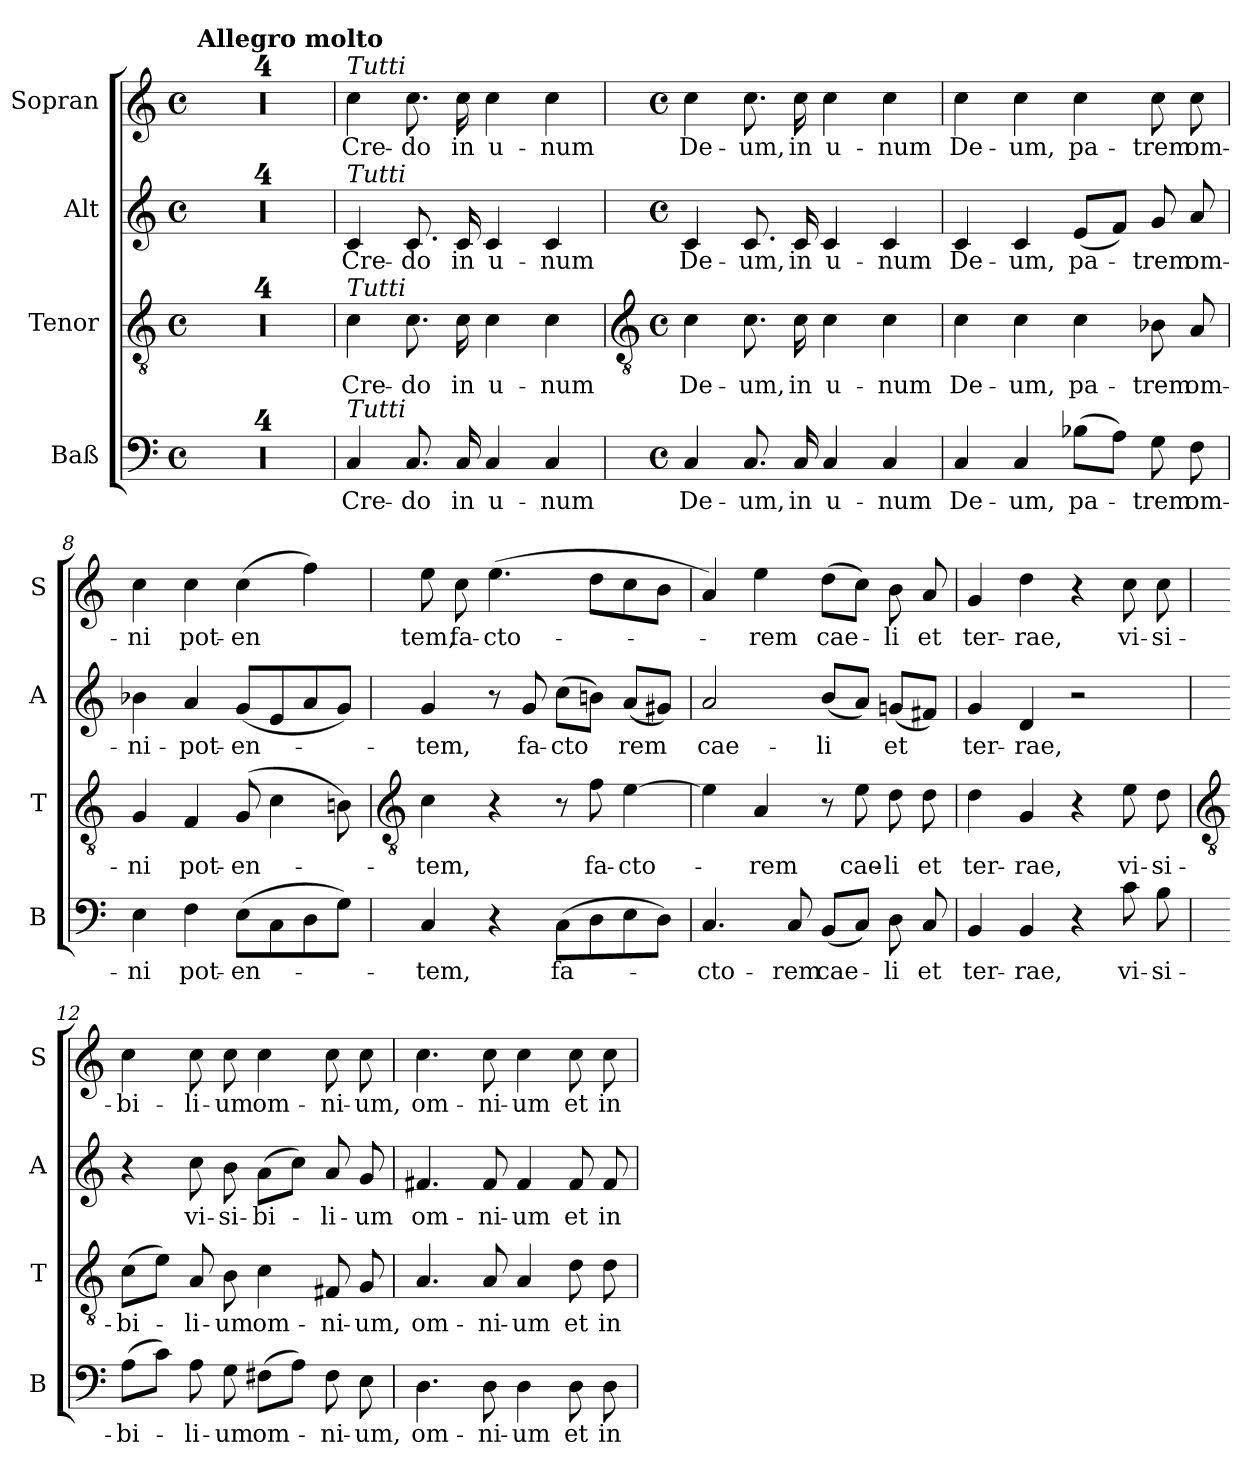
**kern	**text	**kern	**text	**kern	**text	**kern	**text
*part4	*part4	*part3	*part3	*part2	*part2	*part1	*part1
*staff4	*staff4	*staff3	*staff3	*staff2	*staff2	*staff1	*staff1
*I"Baß	*	*I"Tenor	*	*I"Alt	*	*I"Sopran	*
*I'B	*	*I'T	*	*I'A	*	*I'S	*
*clefF4	*	*clefGv2	*	*clefG2	*	*clefG2	*
*k[]	*	*k[]	*	*k[]	*	*k[]	*
*C:	*	*C:	*	*C:	*	*C:	*
*M4/4	*	*M4/4	*	*M4/4	*	*M4/4	*
*met(c)	*	*met(c)	*	*met(c)	*	*met(c)	*
=1	=1	=1	=1	=1	=1	=1	=1
!	!	!	!	!	!	!LO:TX:a:B:t=Allegro molto	!
1r	.	1r	.	1r	.	1r	.
=2	=2	=2	=2	=2	=2	=2	=2
1r	.	1r	.	1r	.	1r	.
=3	=3	=3	=3	=3	=3	=3	=3
1r	.	1r	.	1r	.	1r	.
=4	=4	=4	=4	=4	=4	=4	=4
1r	.	1r	.	1r	.	1r	.
=5	=5	=5	=5	=5	=5	=5	=5
!	!	!	!	!	!	!LO:TX:a:i:t=Tutti	!
!	!	!	!	!LO:TX:a:i:t=Tutti	!	!	!
!	!	!LO:TX:a:i:t=Tutti	!	!	!	!	!
!LO:TX:a:i:t=Tutti	!	!	!	!	!	!	!
!	!LO:LY:b	!	!LO:LY:b	!	!LO:LY:b	!	!LO:LY:b
4C	Cre-	4c	Cre-	4c	Cre-	4cc	Cre-
!	!LO:LY:b	!	!LO:LY:b	!	!LO:LY:b	!	!LO:LY:b
8.C	-do	8.c	-do	8.c	-do	8.cc	-do
!	!LO:LY:b	!	!LO:LY:b	!	!LO:LY:b	!	!LO:LY:b
16C	in	16c	in	16c	in	16cc	in
!	!LO:LY:b	!	!LO:LY:b	!	!LO:LY:b	!	!LO:LY:b
4C	u-	4c	u-	4c	u-	4cc	u-
!	!LO:LY:b	!	!LO:LY:b	!	!LO:LY:b	!	!LO:LY:b
4C	-num	4c	-num	4c	-num	4cc	-num
!!LO:LB:g=z
=6	=6	=6	=6	=6	=6	=6	=6
*	*	*clefGv2	*	*	*	*	*
*M4/4	*	*M4/4	*	*M4/4	*	*M4/4	*
*met(c)	*	*met(c)	*	*met(c)	*	*met(c)	*
!	!LO:LY:b	!	!LO:LY:b	!	!LO:LY:b	!	!LO:LY:b
4C	De-	4c	De-	4c	De-	4cc	De-
!	!LO:LY:b	!	!LO:LY:b	!	!LO:LY:b	!	!LO:LY:b
8.C	-um,	8.c	-um,	8.c	-um,	8.cc	-um,
!	!LO:LY:b	!	!LO:LY:b	!	!LO:LY:b	!	!LO:LY:b
16C	in	16c	in	16c	in	16cc	in
!	!LO:LY:b	!	!LO:LY:b	!	!LO:LY:b	!	!LO:LY:b
4C	u-	4c	u-	4c	u-	4cc	u-
!	!LO:LY:b	!	!LO:LY:b	!	!LO:LY:b	!	!LO:LY:b
4C	-num	4c	-num	4c	-num	4cc	-num
=7	=7	=7	=7	=7	=7	=7	=7
!	!LO:LY:b	!	!LO:LY:b	!	!LO:LY:b	!	!LO:LY:b
4C	De-	4c	De-	4c	De-	4cc	De-
!	!LO:LY:b	!	!LO:LY:b	!	!LO:LY:b	!	!LO:LY:b
4C	-um,	4c	-um,	4c	-um,	4cc	-um,
!	!LO:LY:b	!	!LO:LY:b	!	!LO:LY:b	!	!LO:LY:b
(>8B-XL	pa-	4c	pa-	(<8eL	pa-	4cc	pa-
8AJ)	.	.	.	8fJ)	.	.	.
!	!LO:LY:b	!	!LO:LY:b	!	!LO:LY:b	!	!LO:LY:b
8G	-trem	8B-X	-trem	8g	-trem	8cc	-trem
!	!LO:LY:b	!	!LO:LY:b	!	!LO:LY:b	!	!LO:LY:b
8F	om-	8A	om-	8a	om-	8cc	om-
=8	=8	=8	=8	=8	=8	=8	=8
!	!LO:LY:b	!	!LO:LY:b	!	!LO:LY:b	!	!LO:LY:b
4E	-ni	4G	-ni	4b-X	-ni-	4cc	-ni
!	!LO:LY:b	!	!LO:LY:b	!	!LO:LY:b	!	!LO:LY:b
4F	pot-	4F	pot-	4a	-pot-	4cc	pot-
!	!LO:LY:b	!	!LO:LY:b	!	!LO:LY:b	!	!LO:LY:b
(>8EL	-en-	(>8G	-en-	(<8gL	-en-	(>4cc	-en
8C	.	4c	.	8e	.	.	.
8D	.	.	.	8a	.	4ff)	.
8GJ)	.	8Bn)	.	8gJ)	.	.	.
!!LO:LB:g=z
=9	=9	=9	=9	=9	=9	=9	=9
*	*	*clefGv2	*	*	*	*	*
!	!LO:LY:b	!	!LO:LY:b	!	!LO:LY:b	!	!LO:LY:b
4C	-tem,	4c	-tem,	4g	-tem,	8ee	tem,
!	!	!	!	!	!	!	!LO:LY:b
.	.	.	.	.	.	8cc	fa-
!	!	!	!	!	!	!	!LO:LY:b
4r	.	4r	.	8r	.	(>4.ee	-cto-
!	!	!	!	!	!LO:LY:b	!	!
.	.	.	.	8g	fa-	.	.
!	!LO:LY:b	!	!	!	!LO:LY:b	!	!
(>8CL	fa-	8r	.	(>8ccL	-cto	.	.
!	!	!	!LO:LY:b	!	!	!	!
8D	.	8f	fa-	8bnJ)	.	8ddL	.
!	!	!	!LO:LY:b	!	!LO:LY:b	!	!
8E	.	[4e	-cto-	(<8aL	rem	8cc	.
8DJ)	.	.	.	8g#XJ)	.	8bJ	.
=10	=10	=10	=10	=10	=10	=10	=10
!	!LO:LY:b	!	!	!	!LO:LY:b	!	!
4.C	-cto-	4e]	.	2a	cae-	4a)	.
!	!	!	!LO:LY:b	!	!	!	!LO:LY:b
.	.	4A	-rem	.	.	4ee	-rem
!	!LO:LY:b	!	!	!	!	!	!
8C	-rem	.	.	.	.	.	.
!	!LO:LY:b	!	!	!	!LO:LY:b	!	!LO:LY:b
(<8BBL	cae-	8r	.	(<8bL	-li	(>8ddL	cae-
!	!	!	!LO:LY:b	!	!	!	!
8CJ)	.	8e	cae-	8aJ)	.	8ccJ)	.
!	!LO:LY:b	!	!LO:LY:b	!	!LO:LY:b	!	!LO:LY:b
8D	-li	8d	-li	(<8gnL	et	8b	-li
!	!LO:LY:b	!	!LO:LY:b	!	!	!	!LO:LY:b
8C	et	8d	et	8f#XJ)	.	8a	et
=11	=11	=11	=11	=11	=11	=11	=11
!	!LO:LY:b	!	!LO:LY:b	!	!LO:LY:b	!	!LO:LY:b
4BB	ter-	4d	ter-	4g	ter-	4g	ter-
!	!LO:LY:b	!	!LO:LY:b	!	!LO:LY:b	!	!LO:LY:b
4BB	-rae,	4G	-rae,	4d	-rae,	4dd	-rae,
4r	.	4r	.	2r	.	4r	.
!	!LO:LY:b	!	!LO:LY:b	!	!	!	!LO:LY:b
8c	vi-	8e	vi-	.	.	8cc	vi-
!	!LO:LY:b	!	!LO:LY:b	!	!	!	!LO:LY:b
8B	-si-	8d	-si-	.	.	8cc	-si-
!!LO:LB:g=z
=12	=12	=12	=12	=12	=12	=12	=12
*	*	*clefGv2	*	*	*	*	*
!	!LO:LY:b	!	!LO:LY:b	!	!	!	!LO:LY:b
(>8AL	-bi-	(>8cL	-bi-	4r	.	4cc	-bi-
8cJ)	.	8eJ)	.	.	.	.	.
!	!LO:LY:b	!	!LO:LY:b	!	!LO:LY:b	!	!LO:LY:b
8A	-li-	8A	-li-	8cc	vi-	8cc	-li-
!	!LO:LY:b	!	!LO:LY:b	!	!LO:LY:b	!	!LO:LY:b
8G	-um	8B	-um	8b	-si-	8cc	-um
!	!LO:LY:b	!	!LO:LY:b	!	!LO:LY:b	!	!LO:LY:b
(>8F#XL	om-	4c	om-	(>8aL	-bi-	4cc	om-
8AJ)	.	.	.	8ccJ)	.	.	.
!	!LO:LY:b	!	!LO:LY:b	!	!LO:LY:b	!	!LO:LY:b
8F#	-ni-	8F#X	-ni-	8a	-li-	8cc	-ni-
!	!LO:LY:b	!	!LO:LY:b	!	!LO:LY:b	!	!LO:LY:b
8E	-um,	8G	-um,	8g	-um	8cc	-um,
=13	=13	=13	=13	=13	=13	=13	=13
!	!LO:LY:b	!	!LO:LY:b	!	!LO:LY:b	!	!LO:LY:b
4.D	om-	4.A	om-	4.f#X	om-	4.cc	om-
!	!LO:LY:b	!	!LO:LY:b	!	!LO:LY:b	!	!LO:LY:b
8D	-ni-	8A	-ni-	8f#	-ni-	8cc	-ni-
!	!LO:LY:b	!	!LO:LY:b	!	!LO:LY:b	!	!LO:LY:b
4D	-um	4A	-um	4f#	-um	4cc	-um
!	!LO:LY:b	!	!LO:LY:b	!	!LO:LY:b	!	!LO:LY:b
8D	et	8d	et	8f#	et	8cc	et
!	!LO:LY:b	!	!LO:LY:b	!	!LO:LY:b	!	!LO:LY:b
8D	in	8d	in	8f#	in	8cc	in
=	=	=	=	=	=	=	=
*-	*-	*-	*-	*-	*-	*-	*-
